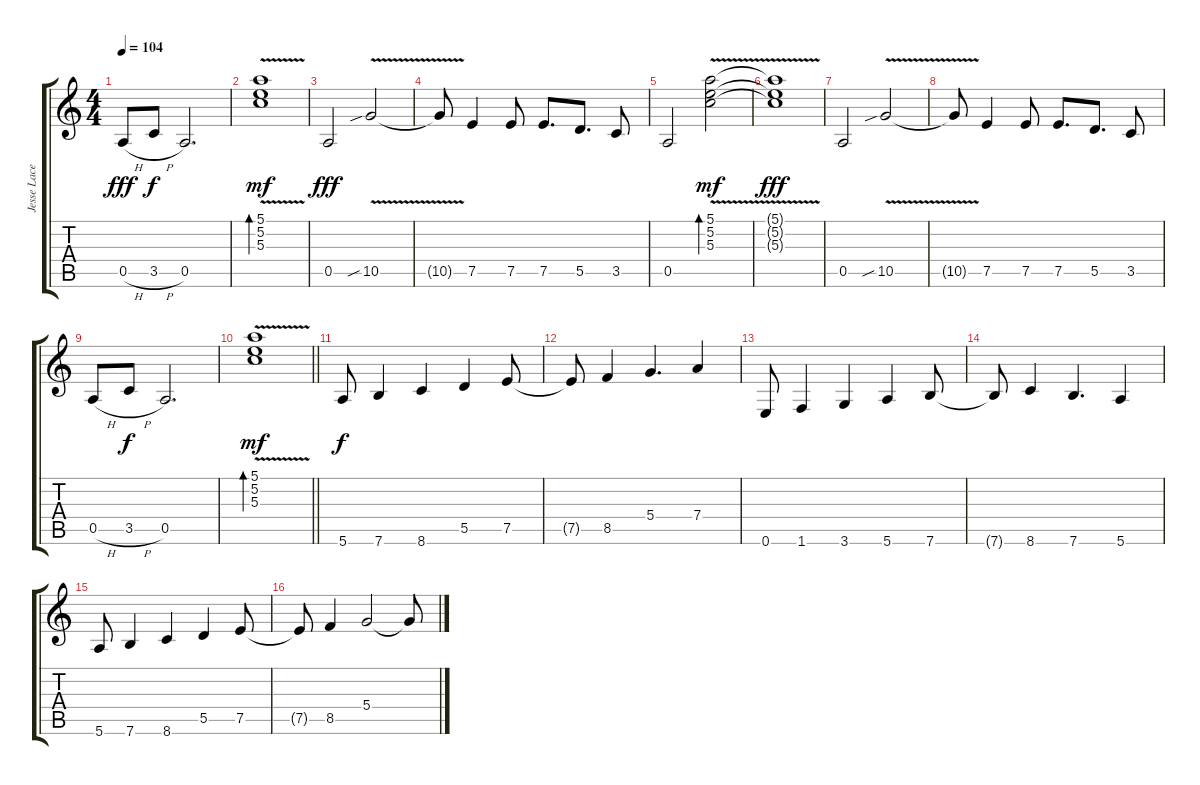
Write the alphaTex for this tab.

\track ("Jesse Lacey -  Guitar" "Jesse Lace") {instrument overdrivenguitar}
\staff {score tabs}
\tuning (E4 B3 G3 D3 A2 E2) {hide}
\ts (4 4)
\tempo 104
\clef g2
\ks c
0.5{h}.8{dy fff} 3.5{h}.8{dy f} 0.5.2{d} |
(5.1{v} 5.2 5.3).1{bd 480 dy mf} |
0.5.2{dy fff} 10.5{v sib}.2 |
10.5{t}.8 7.5.4 7.5.8 7.5.8{d} 5.5.8{d} 3.5.8 |
0.5.2 (5.1{v} 5.2 5.3).2{bd 240 dy mf} |
(5.1{t} 5.2{t} 5.3{t}).1{dy fff} |
0.5.2 10.5{v sib}.2 |
10.5{t}.8 7.5.4 7.5.8 7.5.8{d} 5.5.8{d} 3.5.8 |
0.5{h}.8 3.5{h}.8{dy f} 0.5.2{d} |
\barLineRight lightlight
(5.1{v} 5.2 5.3).1{bd 480 dy mf} |
5.6.8{dy f} 7.6.4 8.6.4 5.5.4 7.5.8 |
7.5{t}.8 8.5.4 5.4.4{d} 7.4.4 |
0.6.8 1.6.4 3.6.4 5.6.4 7.6.8 |
7.6{t}.8 8.6.4 7.6.4{d} 5.6.4 |
5.6.8 7.6.4 8.6.4 5.5.4 7.5.8 |
7.5{t}.8 8.5.4 5.4.2 5.4{t}.8
